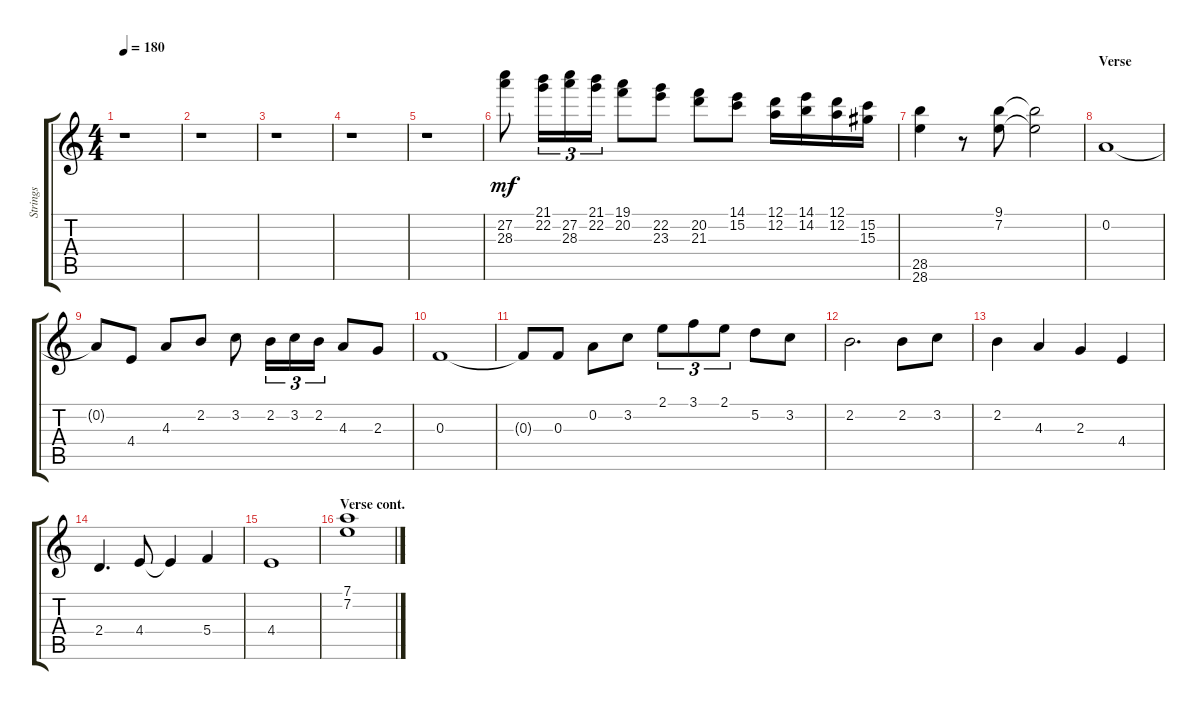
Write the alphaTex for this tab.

\track ("Strings" "Strings") {instrument electricguitarclean}
\staff {score tabs}
\tuning (D4 A3 F3 C3 G2 C2) {hide}
\ts (4 4)
\tempo 180
\clef g2
\ks aminor
r.1{dy mf} |
r.1 |
r.1 |
r.1 |
r.1 |
(27.2 28.3).8 (21.1 22.2).16{tu (3 2)} (27.2 28.3).16{tu (3 2)} (21.1 22.2).16{tu (3 2)} (19.1 20.2).8 (22.2 23.3).8 (20.2 21.3).8 (14.1 15.2).8 (12.1 12.2).16 (14.1 14.2).16 (12.1 12.2).16 (15.2 15.3).16 |
(28.5 28.6).4 r.8 (9.1 7.2).8 (9.1{t} 7.2{t}).2 |
\section ("" "Verse")
0.2.1 |
0.2{t}.8 4.4.8 4.3.8 2.2.8 3.2.8 2.2.16{tu (3 2)} 3.2.16{tu (3 2)} 2.2.16{tu (3 2)} 4.3.8 2.3.8 |
0.3.1 |
0.3{t}.8 0.3.8 0.2.8 3.2.8 2.1.8{tu (3 2)} 3.1.8{tu (3 2)} 2.1.8{tu (3 2)} 5.2.8 3.2.8 |
2.2.2{d} 2.2.8 3.2.8 |
2.2.4 4.3.4 2.3.4 4.4.4 |
2.4.4{d} 4.4.8 4.4{t}.4 5.4.4 |
4.4.1 |
\section ("" "Verse cont.")
(7.1 7.2).1
